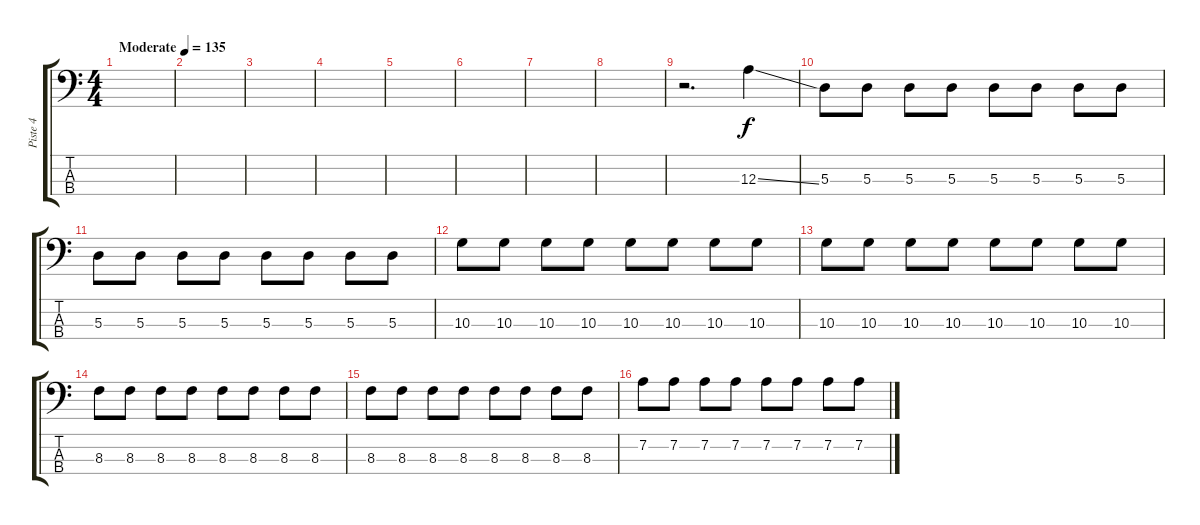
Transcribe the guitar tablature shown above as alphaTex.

\track ("Piste 4" "Piste 4") {instrument electricbassfinger}
\staff {score tabs}
\tuning (G2 D2 A1 E1) {hide}
\ts (4 4)
\tempo (135 "Moderate")
\clef f4
\ks c
|
|
|
|
|
|
|
|
r.2{d} 12.3{ss}.4 |
5.3.8 5.3.8 5.3.8 5.3.8 5.3.8 5.3.8 5.3.8 5.3.8 |
5.3.8 5.3.8 5.3.8 5.3.8 5.3.8 5.3.8 5.3.8 5.3.8 |
10.3.8 10.3.8 10.3.8 10.3.8 10.3.8 10.3.8 10.3.8 10.3.8 |
10.3.8 10.3.8 10.3.8 10.3.8 10.3.8 10.3.8 10.3.8 10.3.8 |
8.3.8 8.3.8 8.3.8 8.3.8 8.3.8 8.3.8 8.3.8 8.3.8 |
8.3.8 8.3.8 8.3.8 8.3.8 8.3.8 8.3.8 8.3.8 8.3.8 |
7.2.8 7.2.8 7.2.8 7.2.8 7.2.8 7.2.8 7.2.8 7.2.8
